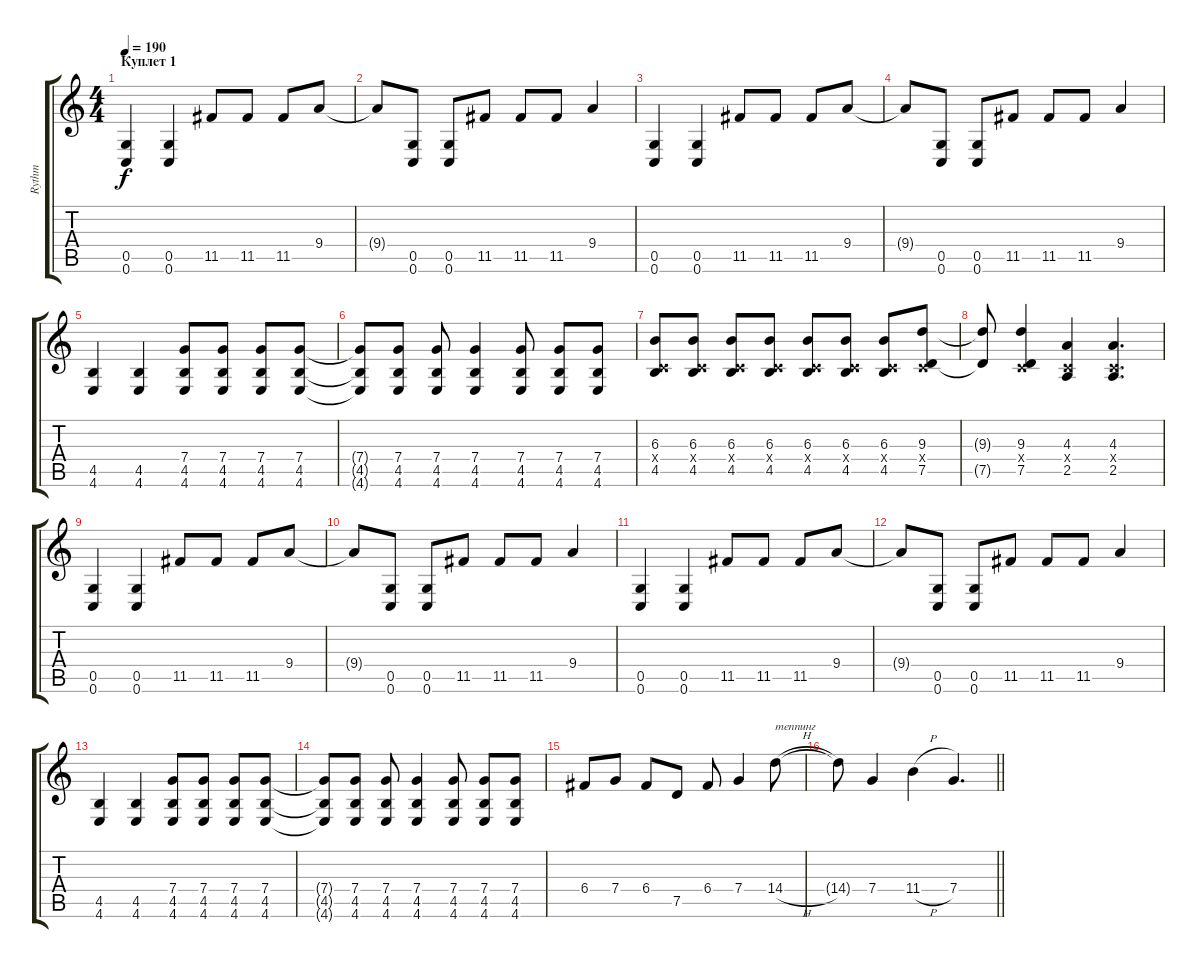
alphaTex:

\track ("Rythm" "Rythm") {instrument overdrivenguitar}
\staff {score tabs}
\tuning (D4 A3 F3 C3 G2 C2) {hide}
\ts (4 4)
\section ("" "Куплет 1")
\tempo 190
\clef g2
\ks c
(0.5 0.6).4{dy f} (0.5 0.6).4 11.5.8 11.5.8 11.5.8 9.4.8 |
9.4{t}.8 (0.5 0.6).8 (0.5 0.6).8 11.5.8 11.5.8 11.5.8 9.4.4 |
(0.5 0.6).4 (0.5 0.6).4 11.5.8 11.5.8 11.5.8 9.4.8 |
9.4{t}.8 (0.5 0.6).8 (0.5 0.6).8 11.5.8 11.5.8 11.5.8 9.4.4 |
(4.5 4.6).4 (4.5 4.6).4 (7.4 4.5 4.6).8 (7.4 4.5 4.6).8 (7.4 4.5 4.6).8 (7.4 4.5 4.6).8 |
(7.4{t} 4.5{t} 4.6{t}).8 (7.4 4.5 4.6).8 (7.4 4.5 4.6).8 (7.4 4.5 4.6).4 (7.4 4.5 4.6).8 (7.4 4.5 4.6).8 (7.4 4.5 4.6).8 |
(6.3 0.4{x} 4.5).8 (6.3 0.4{x} 4.5).8 (6.3 0.4{x} 4.5).8 (6.3 0.4{x} 4.5).8 (6.3 0.4{x} 4.5).8 (6.3 0.4{x} 4.5).8 (6.3 0.4{x} 4.5).8 (9.3 0.4{x} 7.5).8 |
(9.3{t} 7.5{t}).8 (9.3 0.4{x} 7.5).4 (4.3 0.4{x} 2.5).4 (4.3 0.4{x} 2.5).4{d} |
(0.5 0.6).4 (0.5 0.6).4 11.5.8 11.5.8 11.5.8 9.4.8 |
9.4{t}.8 (0.5 0.6).8 (0.5 0.6).8 11.5.8 11.5.8 11.5.8 9.4.4 |
(0.5 0.6).4 (0.5 0.6).4 11.5.8 11.5.8 11.5.8 9.4.8 |
9.4{t}.8 (0.5 0.6).8 (0.5 0.6).8 11.5.8 11.5.8 11.5.8 9.4.4 |
(4.5 4.6).4 (4.5 4.6).4 (7.4 4.5 4.6).8 (7.4 4.5 4.6).8 (7.4 4.5 4.6).8 (7.4 4.5 4.6).8 |
(7.4{t} 4.5{t} 4.6{t}).8 (7.4 4.5 4.6).8 (7.4 4.5 4.6).8 (7.4 4.5 4.6).4 (7.4 4.5 4.6).8 (7.4 4.5 4.6).8 (7.4 4.5 4.6).8 |
6.4.8 7.4.8 6.4.8 7.5.8 6.4.8 7.4.4 14.4{h}.8{txt "теппинг"} |
\barLineRight lightlight
14.4{t}.8 7.4.4 11.4{h}.4 7.4.4{d}
